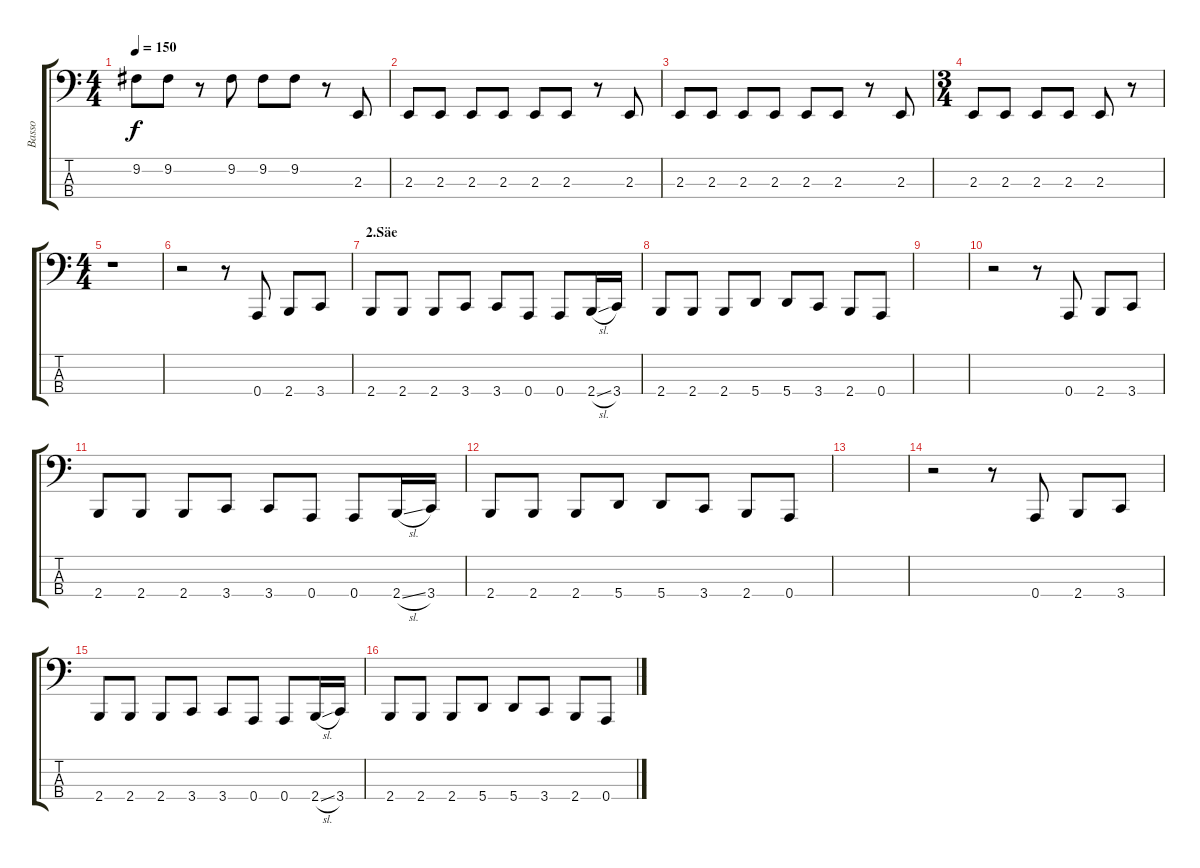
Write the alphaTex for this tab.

\track ("Basso" "Basso") {instrument electricbasspick}
\staff {score tabs}
\tuning (D2 A1 D1 A0) {hide}
\ts (4 4)
\tempo 150
\clef f4
\ks c
9.2.8{dy f} 9.2.8 r.8 9.2.8 9.2.8 9.2.8 r.8 2.3.8 |
2.3.8 2.3.8 2.3.8 2.3.8 2.3.8 2.3.8 r.8 2.3.8 |
2.3.8 2.3.8 2.3.8 2.3.8 2.3.8 2.3.8 r.8 2.3.8 |
\ts (3 4)
2.3.8 2.3.8 2.3.8 2.3.8 2.3.8 r.8 |
\ts (4 4)
r.1 |
r.2 r.8 0.4.8 2.4.8 3.4.8 |
\section ("" "2.Säe")
2.4.8 2.4.8 2.4.8 3.4.8 3.4.8 0.4.8 0.4.8 2.4{sl}.16 3.4.16 |
2.4.8 2.4.8 2.4.8 5.4.8 5.4.8 3.4.8 2.4.8 0.4.8 |
|
r.2 r.8 0.4.8 2.4.8 3.4.8 |
2.4.8 2.4.8 2.4.8 3.4.8 3.4.8 0.4.8 0.4.8 2.4{sl}.16 3.4.16 |
2.4.8 2.4.8 2.4.8 5.4.8 5.4.8 3.4.8 2.4.8 0.4.8 |
|
r.2 r.8 0.4.8 2.4.8 3.4.8 |
2.4.8 2.4.8 2.4.8 3.4.8 3.4.8 0.4.8 0.4.8 2.4{sl}.16 3.4.16 |
2.4.8 2.4.8 2.4.8 5.4.8 5.4.8 3.4.8 2.4.8 0.4.8
